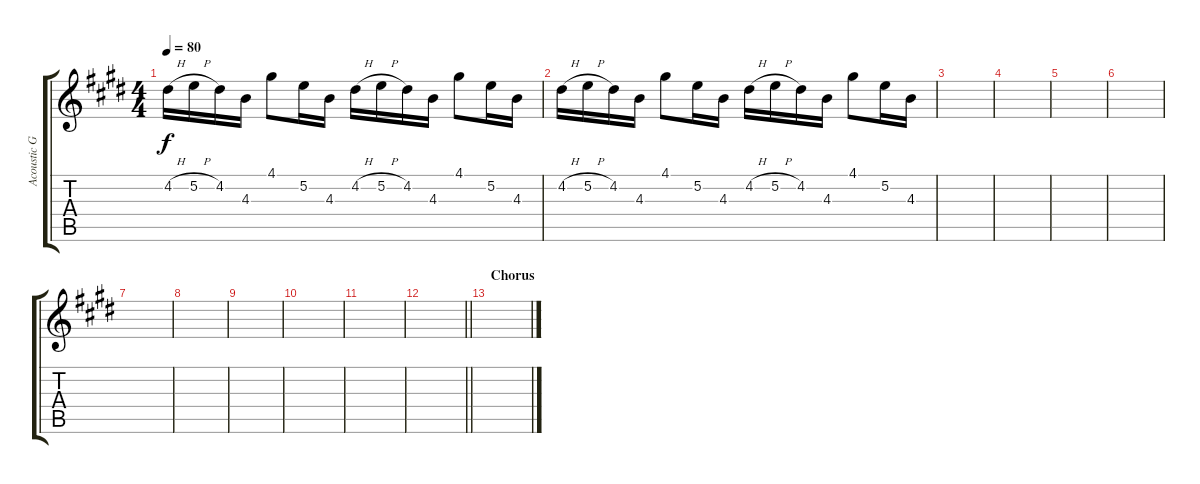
\track ("Acoustic Guitar 2" "Acoustic G") {instrument acousticguitarsteel}
\staff {score tabs}
\tuning (E4 B3 G3 D3 A2 E2) {hide}
\ts (4 4)
\tempo 80
\clef g2
\ks e
4.2{h}.16{dy f} 5.2{h}.16 4.2.16 4.3.16 4.1.8 5.2.16 4.3.16 4.2{h}.16 5.2{h}.16 4.2.16 4.3.16 4.1.8 5.2.16 4.3.16 |
4.2{h}.16 5.2{h}.16 4.2.16 4.3.16 4.1.8 5.2.16 4.3.16 4.2{h}.16 5.2{h}.16 4.2.16 4.3.16 4.1.8 5.2.16 4.3.16 |
|
|
|
|
|
|
|
|
|
\barLineRight lightlight
|
\section ("" "Chorus")
